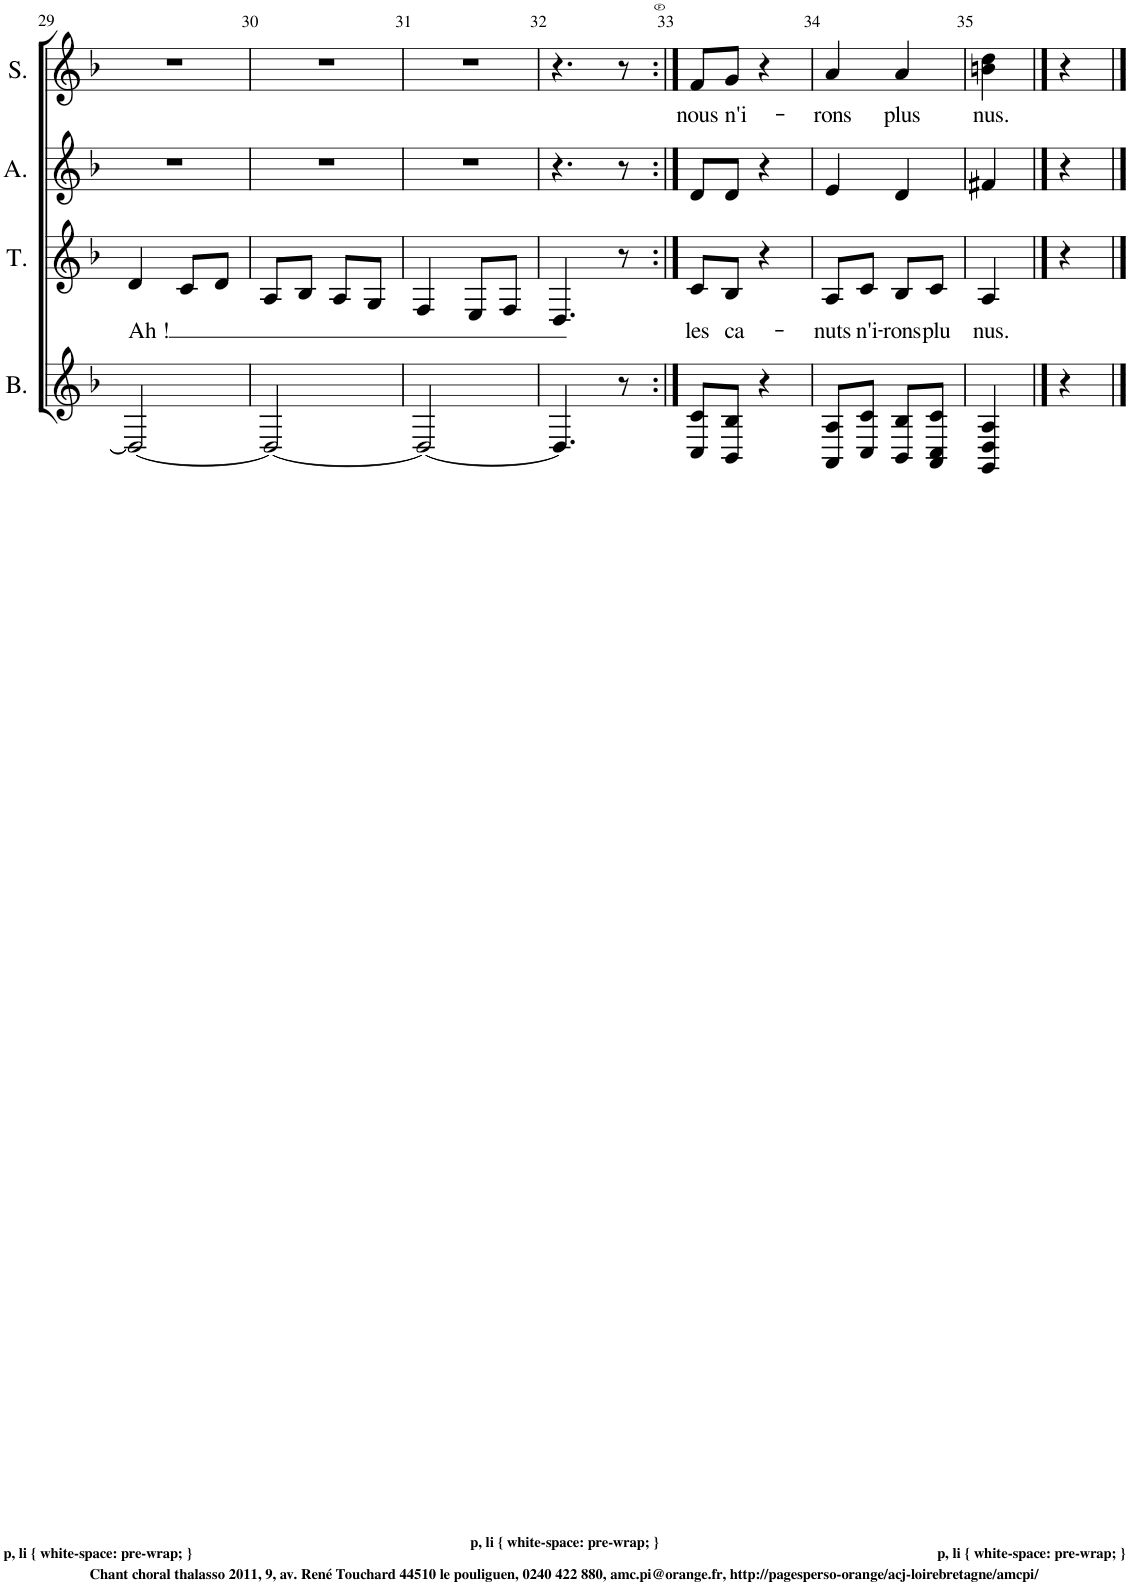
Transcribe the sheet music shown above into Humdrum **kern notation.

**kern	**kern	**text	**kern	**kern	**text
*part4	*part3	*part3	*part2	*part1	*part1
*staff4	*staff3	*staff3	*staff2	*staff1	*staff1
*I"Basse	*I"Ténor	*	*I"Alto	*I"Soprano	*
*I'B.	*I'T.	*	*I'A.	*I'S.	*
!!LO:PB:g=z
*clefG2	*clefG2	*	*clefG2	*clefG2	*
*k[b-]	*k[b-]	*	*k[b-]	*k[b-]	*
*M2/4	*M2/4	*	*M2/4	*M2/4	*
=29	=29	=29	=29	=29	=29
!	!	!LO:LY:b	!	!	!
2D/_	4d/	Ah !	2r	2r	.
.	8c/L	.	.	.	.
.	8d/J	.	.	.	.
=30	=30	=30	=30	=30	=30
2D/_	8A/L	.	2r	2r	.
.	8B-/J	.	.	.	.
.	8A/L	.	.	.	.
.	8G/J	.	.	.	.
=31	=31	=31	=31	=31	=31
2D/_	4F/	.	2r	2r	.
.	8E/L	.	.	.	.
.	8F/J	.	.	.	.
=32	=32	=32	=32	=32	=32
4.D/]	4.D/	.	4.r	4.r	.
8r	8r	.	8r	8r	.
=33:|!	=33:|!	=33:|!	=33:|!	=33:|!	=33:|!
!	!	!LO:LY:b	!	!	!LO:LY:b
8C/ 8c/L	8c/L	les	8d/L	8f/L	nous
!	!	!LO:LY:b	!	!	!LO:LY:b
8BB-/ 8B-/J	8B-/J	ca-	8d/J	8g/J	n'i-
4r	4r	.	4r	4r	.
=34	=34	=34	=34	=34	=34
!	!	!LO:LY:b	!	!	!LO:LY:b
8AA/ 8A/L	8A/L	nuts	4e/	4a/	-rons
!	!	!LO:LY:b	!	!	!
8C/ 8c/J	8c/J	n'i-	.	.	.
!	!	!LO:LY:b	!	!	!LO:LY:b
8BB-/ 8B-/L	8B-/L	-rons	4d/	4a/	plus
!	!	!LO:LY:b	!	!	!
8AA/ 8C/ 8c/J	8c/J	plu	.	.	.
=35	=35	=35	=35	=35	=35
!	!	!LO:LY:b	!	!	!LO:LY:b
4GG/ 4D/ 4A/	4A/	nus.	4f#X/	4bn\ 4dd\	nus.
4r	4r	.	4r	4r	.
==	==	==	==	==	==
*-	*-	*-	*-	*-	*-
